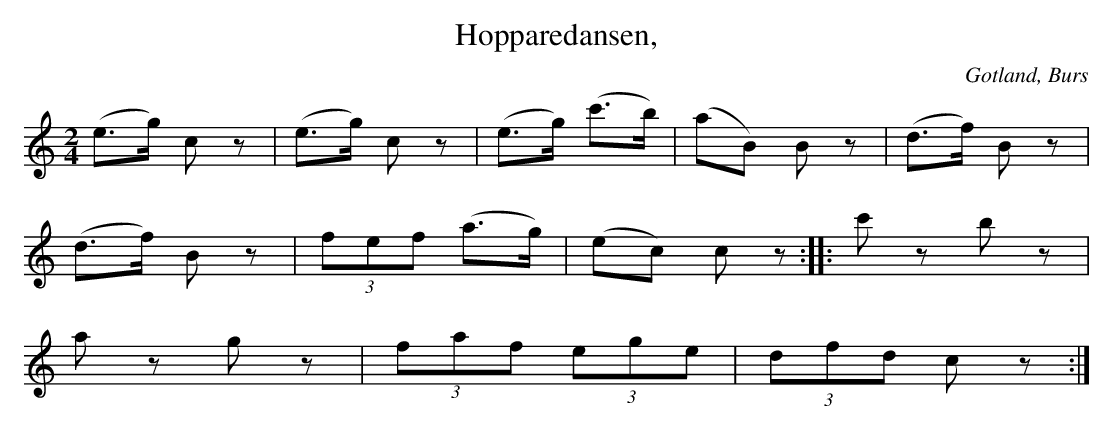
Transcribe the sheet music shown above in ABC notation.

X:1
T:Hopparedansen,
O:Gotland, Burs
M:2/4
L:1/8
K:C
(e>g) c z|(e>g) c z|(e>g) (c'>b)|(aB) B z|(d>f) B z|
(d>f) B z|(3fef (a>g)|(ec) c z::c' z b z|
a z g z|(3faf (3ege|(3dfd c z:|
